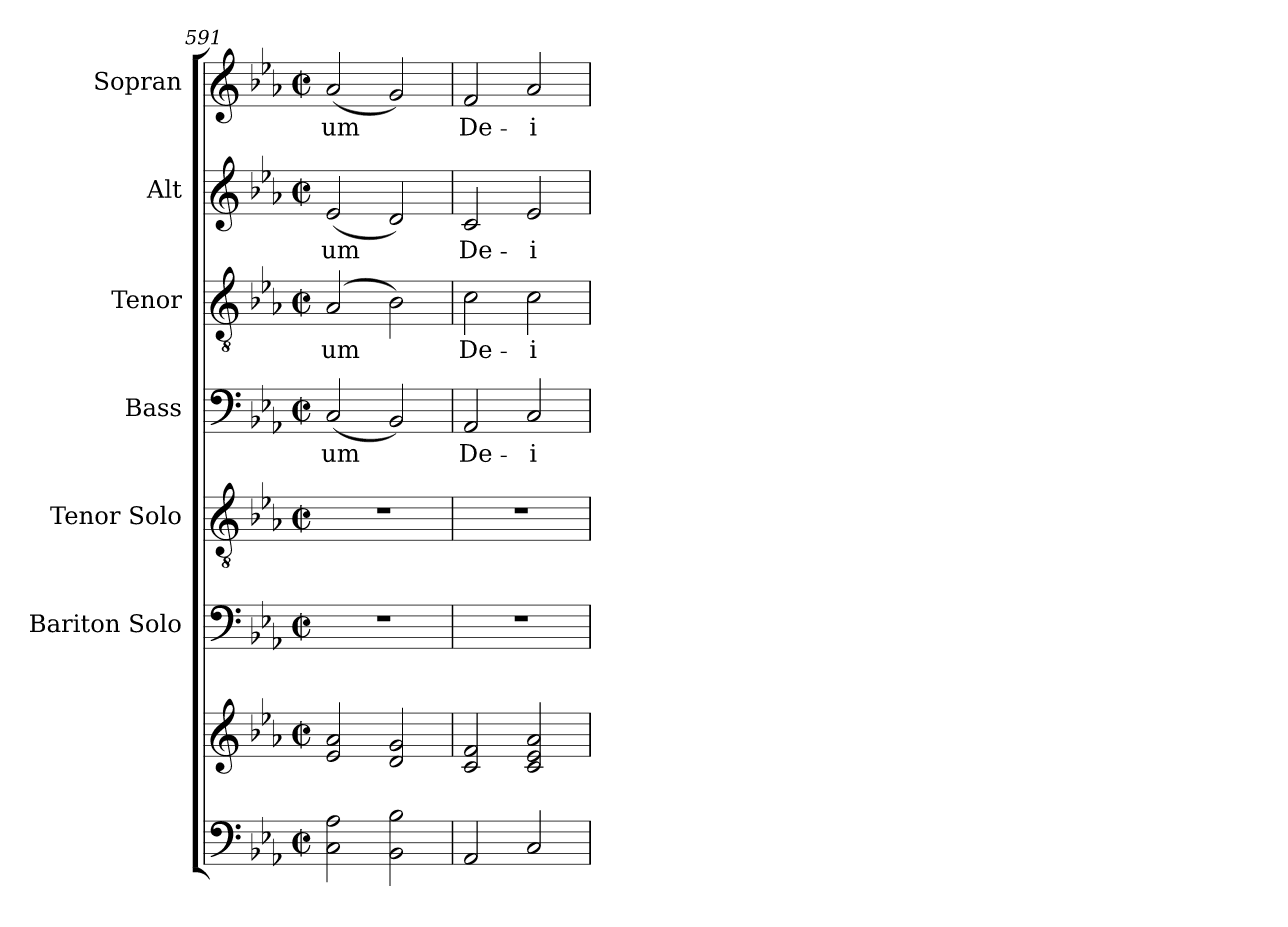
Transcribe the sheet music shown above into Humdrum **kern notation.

**kern	**kern	**kern	**kern	**kern	**text	**kern	**text	**kern	**text	**kern	**text
*part7	*part7	*part6	*part5	*part4	*part4	*part3	*part3	*part2	*part2	*part1	*part1
*staff8	*staff7	*staff6	*staff5	*staff4	*staff4	*staff3	*staff3	*staff2	*staff2	*staff1	*staff1
*	*	*I"Bariton Solo	*I"Tenor Solo	*I"Bass	*	*I"Tenor	*	*I"Alt	*	*I"Sopran	*
*	*	*	*	*I'B.	*	*I'T.	*	*I'A.	*	*I'S.	*
*clefF4	*clefG2	*clefF4	*clefGv2	*clefF4	*	*clefGv2	*	*clefG2	*	*clefG2	*
*k[b-e-a-]	*k[b-e-a-]	*k[b-e-a-]	*k[b-e-a-]	*k[b-e-a-]	*	*k[b-e-a-]	*	*k[b-e-a-]	*	*k[b-e-a-]	*
*E-:	*E-:	*E-:	*E-:	*E-:	*	*E-:	*	*E-:	*	*E-:	*
*M2/2	*M2/2	*M2/2	*M2/2	*M2/2	*	*M2/2	*	*M2/2	*	*M2/2	*
*met(c|)	*met(c|)	*met(c|)	*met(c|)	*met(c|)	*	*met(c|)	*	*met(c|)	*	*met(c|)	*
=591	=591	=591	=591	=591	=591	=591	=591	=591	=591	=591	=591
!	!	!	!	!	!LO:LY:b	!	!LO:LY:b	!	!LO:LY:b	!	!LO:LY:b
2C\ 2A-\	2e-/ 2a-/	1r	1r	(<2C/	-um	(2A-/	-um	(<2e-/	-um	(<2a-/	-um
2BB-\ 2B-\	2d/ 2g/	.	.	2BB-/)	.	2B-\)	.	2d/)	.	2g/)	.
!!LO:LB:g=z
=592	=592	=592	=592	=592	=592	=592	=592	=592	=592	=592	=592
!	!	!	!	!	!LO:LY:b	!	!LO:LY:b	!	!LO:LY:b	!	!LO:LY:b
2AA-/	2c/ 2f/	1r	1r	2AA-/	De-	2c\	De-	2c/	De-	2f/	De-
!	!	!	!	!	!LO:LY:b	!	!LO:LY:b	!	!LO:LY:b	!	!LO:LY:b
2C/	2c/ 2e-/ 2a-/	.	.	2C/	-i	2c\	-i	2e-/	-i	2a-/	-i
=	=	=	=	=	=	=	=	=	=	=	=
*-	*-	*-	*-	*-	*-	*-	*-	*-	*-	*-	*-
